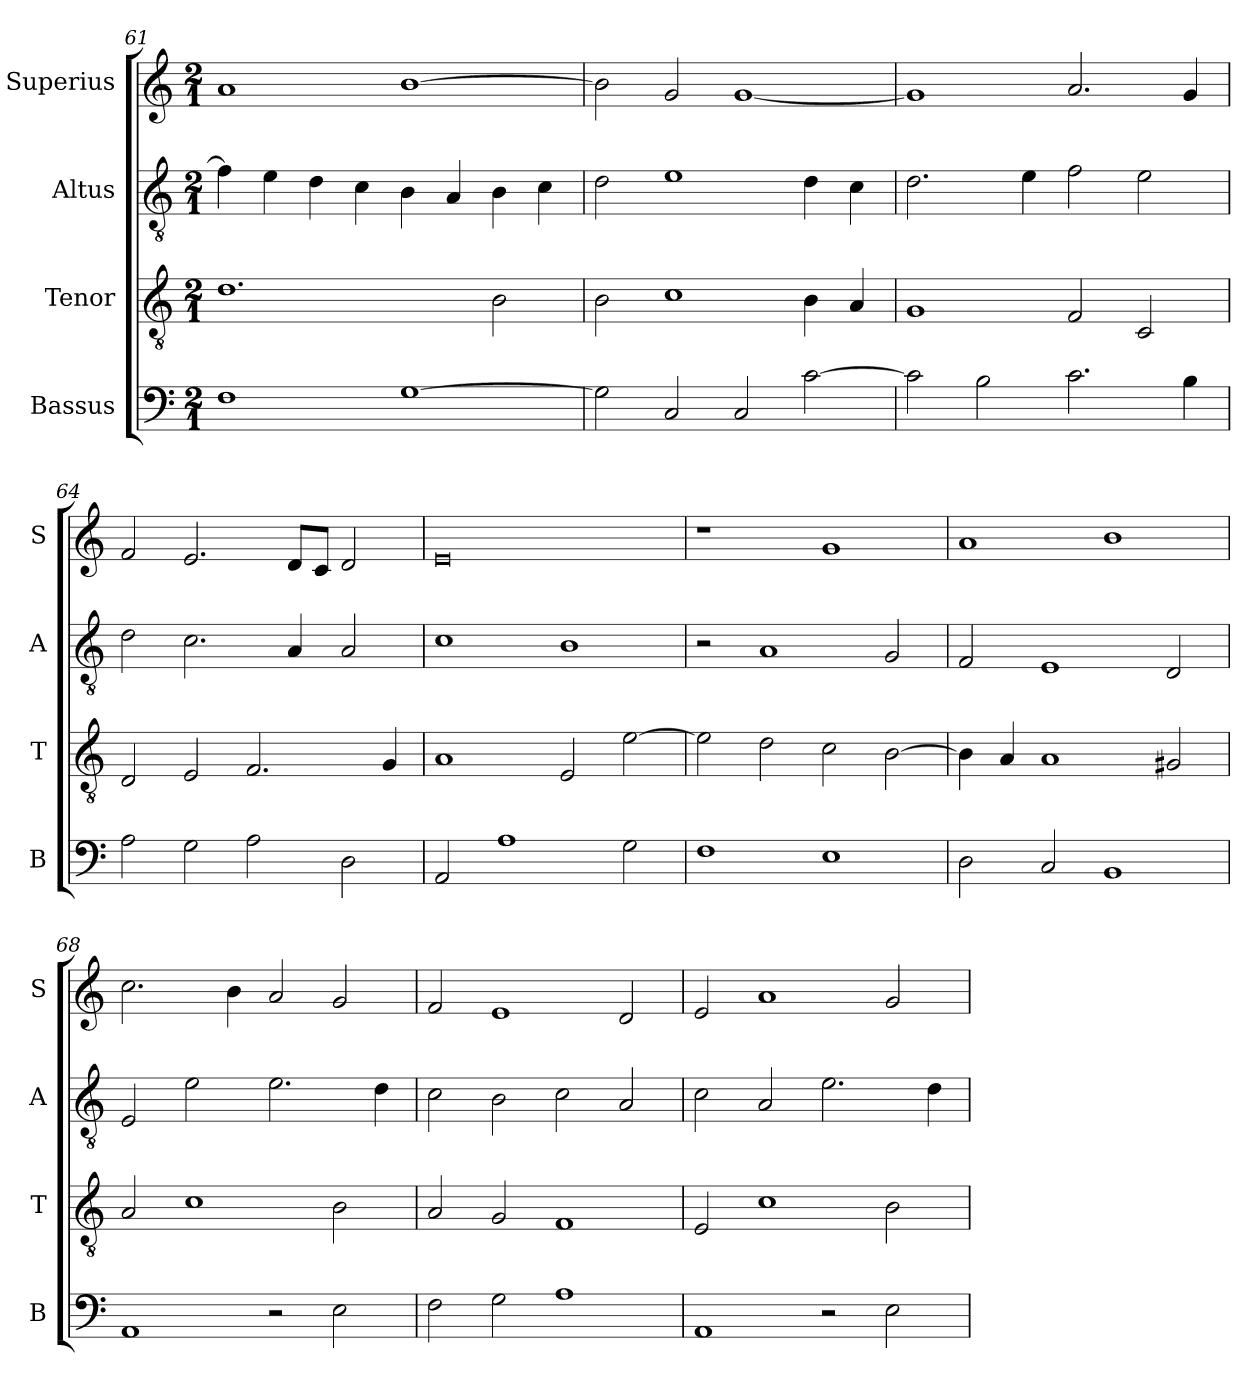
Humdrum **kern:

**kern	**kern	**kern	**kern
*part4	*part3	*part2	*part1
*staff4	*staff3	*staff2	*staff1
*I"Bassus	*I"Tenor	*I"Altus	*I"Superius
*I'B	*I'T	*I'A	*I'S
*clefF4	*clefGv2	*clefGv2	*clefG2
*k[]	*k[]	*k[]	*k[]
*M2/1	*M2/1	*M2/1	*M2/1
=61	=61	=61	=61
1F	1.d	4f\]	1a
.	.	4e\	.
.	.	4d\	.
.	.	4c\	.
[1G	.	4B\	[1b
.	.	4A/	.
.	2B\	4B\	.
.	.	4c\	.
=62	=62	=62	=62
2G\]	2B\	2d\	2b\]
2C/	1c	1e	2g/
2C/	.	.	[1g
[2c\	4B\	4d\	.
.	4A/	4c\	.
=63	=63	=63	=63
2c\]	1G	2.d\	1g]
2B\	.	.	.
.	.	4e\	.
2.c\	2F/	2f\	2.a/
.	2C/	2e\	.
4B\	.	.	4g/
=64	=64	=64	=64
2A\	2D/	2d\	2f/
2G\	2E/	2.c\	2.e/
2A\	2.F/	.	.
.	.	4A/	8d/L
.	.	.	8c/J
2D\	.	2A/	2d/
.	4G/	.	.
=65	=65	=65	=65
2AA/	1A	1c	0e
1A	.	.	.
.	2E/	1B	.
2G\	[2e\	.	.
=66	=66	=66	=66
1F	2e\]	2r	1r
.	2d\	1A	.
1E	2c\	.	1g
.	[2B\	2G/	.
=67	=67	=67	=67
2D\	4B\]	2F/	1a
.	4A/	.	.
2C/	1A	1E	.
1BB	.	.	1b
.	2G#X/	2D/	.
=68	=68	=68	=68
1AA	2A/	2E/	2.cc\
.	1c	2e\	.
.	.	.	4b\
2r	.	2.e\	2a/
2E\	2B\	.	2g/
.	.	4d\	.
=69	=69	=69	=69
2F\	2A/	2c\	2f/
2G\	2G/	2B\	1e
1A	1F	2c\	.
.	.	2A/	2d/
=70	=70	=70	=70
1AA	2E/	2c\	2e/
.	1c	2A/	1a
2r	.	2.e\	.
2E\	2B\	.	2g/
.	.	4d\	.
=	=	=	=
*-	*-	*-	*-
